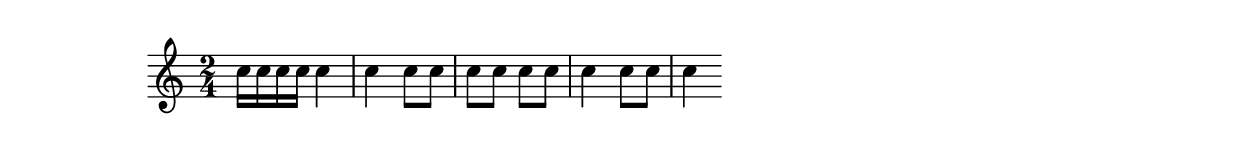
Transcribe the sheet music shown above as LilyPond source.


\version "2.11.51"
\header {
  
  texidoc = "Notes that are shorter than the common shortest note get a
space (i.e. without the space needed for the note) proportional to
their duration. So, the 16th notes get 1/2 of the space of an eigth note.
The total distance for a 16th (which includes note head) is 3/4 of the
eighth note. "

}

\layout { ragged-right = ##t}

\relative c''
{
  \time 2/4 
  c16 c c c c4 c4
  c8 c8 c8 c8
  c8 c8 c4
  c8 c8 c4

}




